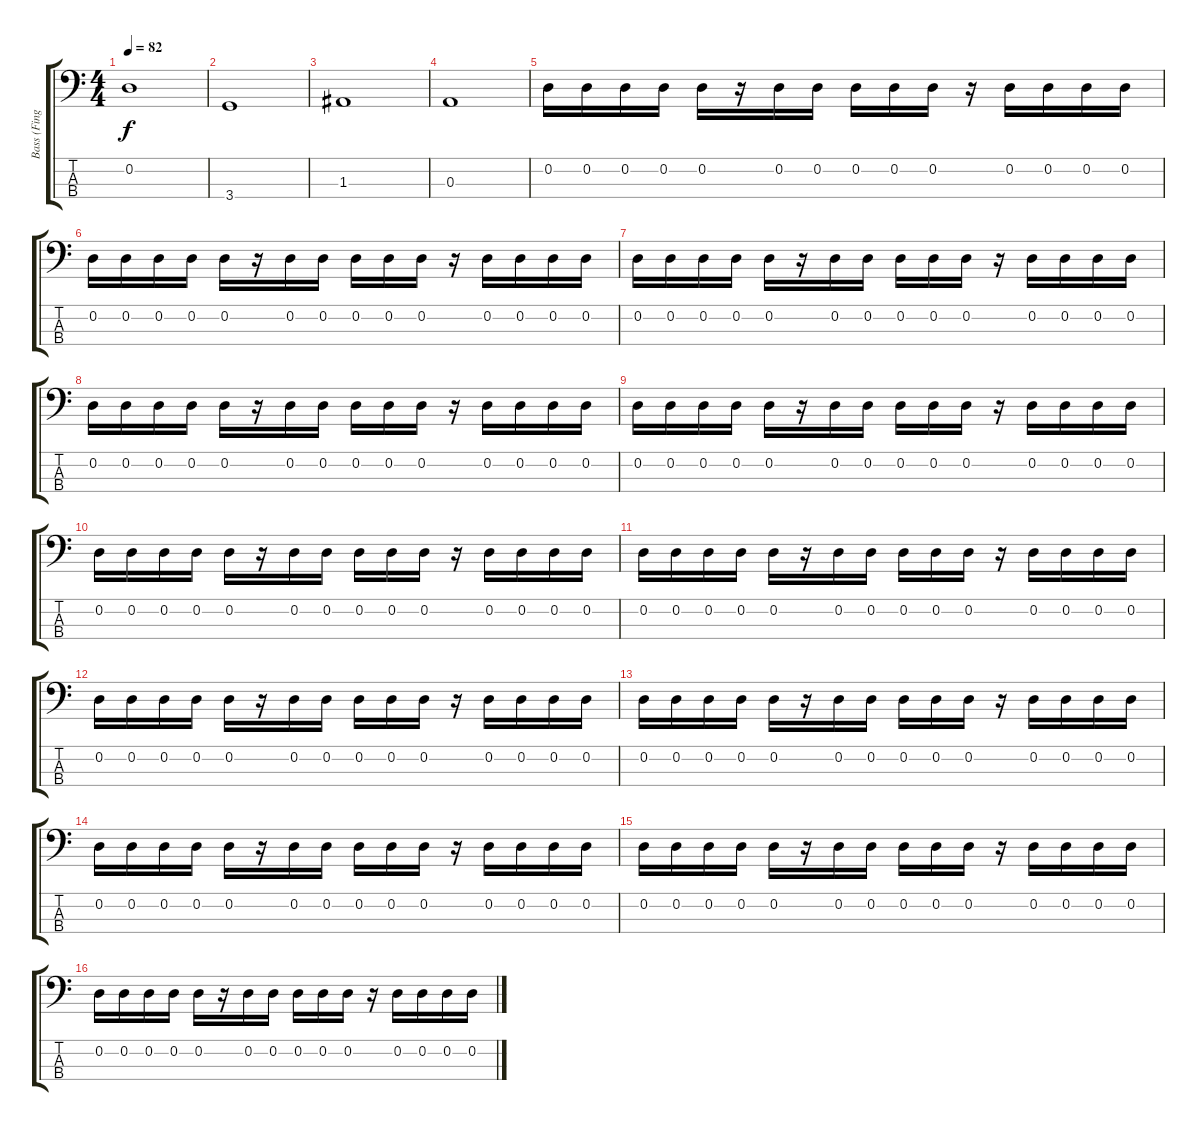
\track ("Bass (Finger)" "Bass (Fing") {instrument electricbassfinger}
\staff {score tabs}
\tuning (G2 D2 A1 E1) {hide}
\ts (4 4)
\tempo 82
\clef f4
\ks c
0.2.1{dy f} |
3.4.1 |
1.3.1 |
0.3.1 |
0.2.16{volume 16 balance 8} 0.2.16 0.2.16 0.2.16 0.2.16 r.16 0.2.16 0.2.16 0.2.16 0.2.16 0.2.16 r.16 0.2.16 0.2.16 0.2.16 0.2.16 |
0.2.16 0.2.16 0.2.16 0.2.16 0.2.16 r.16 0.2.16 0.2.16 0.2.16 0.2.16 0.2.16 r.16 0.2.16 0.2.16 0.2.16 0.2.16 |
0.2.16 0.2.16 0.2.16 0.2.16 0.2.16 r.16 0.2.16 0.2.16 0.2.16 0.2.16 0.2.16 r.16 0.2.16 0.2.16 0.2.16 0.2.16 |
0.2.16 0.2.16 0.2.16 0.2.16 0.2.16 r.16 0.2.16 0.2.16 0.2.16 0.2.16 0.2.16 r.16 0.2.16 0.2.16 0.2.16 0.2.16 |
0.2.16 0.2.16 0.2.16 0.2.16 0.2.16 r.16 0.2.16 0.2.16 0.2.16 0.2.16 0.2.16 r.16 0.2.16 0.2.16 0.2.16 0.2.16 |
0.2.16 0.2.16 0.2.16 0.2.16 0.2.16 r.16 0.2.16 0.2.16 0.2.16 0.2.16 0.2.16 r.16 0.2.16 0.2.16 0.2.16 0.2.16 |
0.2.16 0.2.16 0.2.16 0.2.16 0.2.16 r.16 0.2.16 0.2.16 0.2.16 0.2.16 0.2.16 r.16 0.2.16 0.2.16 0.2.16 0.2.16 |
0.2.16 0.2.16 0.2.16 0.2.16 0.2.16 r.16 0.2.16 0.2.16 0.2.16 0.2.16 0.2.16 r.16 0.2.16 0.2.16 0.2.16 0.2.16 |
0.2.16 0.2.16 0.2.16 0.2.16 0.2.16 r.16 0.2.16 0.2.16 0.2.16 0.2.16 0.2.16 r.16 0.2.16 0.2.16 0.2.16 0.2.16 |
0.2.16 0.2.16 0.2.16 0.2.16 0.2.16 r.16 0.2.16 0.2.16 0.2.16 0.2.16 0.2.16 r.16 0.2.16 0.2.16 0.2.16 0.2.16 |
0.2.16 0.2.16 0.2.16 0.2.16 0.2.16 r.16 0.2.16 0.2.16 0.2.16 0.2.16 0.2.16 r.16 0.2.16 0.2.16 0.2.16 0.2.16 |
0.2.16 0.2.16 0.2.16 0.2.16 0.2.16 r.16 0.2.16 0.2.16 0.2.16 0.2.16 0.2.16 r.16 0.2.16 0.2.16 0.2.16 0.2.16
